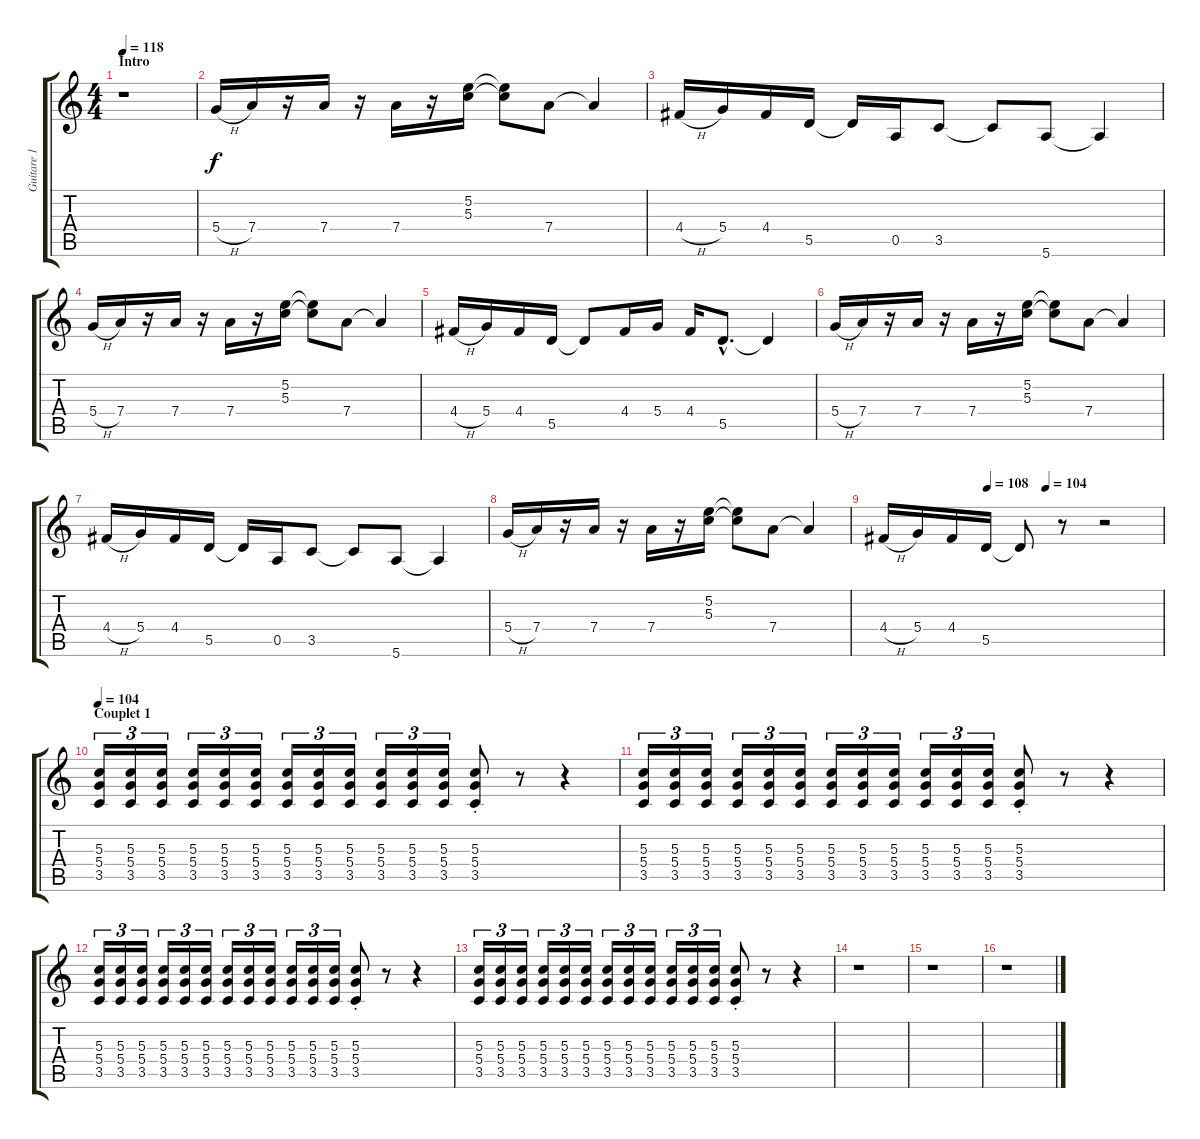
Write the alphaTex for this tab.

\track ("Guitare 1" "Guitare 1") {instrument overdrivenguitar}
\staff {score tabs}
\tuning (E4 B3 G3 D3 A2 E2) {hide}
\ts (4 4)
\section ("" "Intro")
\tempo 118
\clef g2
\ks c
r.1{dy f instrument overdrivenguitar} |
5.4{h}.16 7.4.16 r.16 7.4.16 r.16 7.4.16 r.16 (5.2 5.3).16 (5.2{t} 5.3{t}).8 7.4.8 7.4{t}.4 |
4.4{h}.16 5.4.16 4.4.16 5.5.16 5.5{t}.16 0.5.16 3.5.8 3.5{t}.8 5.6.8 5.6{t}.4 |
5.4{h}.16 7.4.16 r.16 7.4.16 r.16 7.4.16 r.16 (5.2 5.3).16 (5.2{t} 5.3{t}).8 7.4.8 7.4{t}.4 |
4.4{h}.16 5.4.16 4.4.16 5.5.16 5.5{t}.8 4.4.16 5.4.16 4.4.16 5.5{hac}.8{d} 5.5{t}.4 |
5.4{h}.16 7.4.16 r.16 7.4.16 r.16 7.4.16 r.16 (5.2 5.3).16 (5.2{t} 5.3{t}).8 7.4.8 7.4{t}.4 |
4.4{h}.16 5.4.16 4.4.16 5.5.16 5.5{t}.16 0.5.16 3.5.8 3.5{t}.8 5.6.8 5.6{t}.4 |
5.4{h}.16 7.4.16 r.16 7.4.16 r.16 7.4.16 r.16 (5.2 5.3).16 (5.2{t} 5.3{t}).8 7.4.8 7.4{t}.4 |
\tempo (104 0.5833333333333334)
\tempo (108 0.375)
4.4{h}.16 5.4.16 4.4.16 5.5.16 5.5{t}.8 r.8 r.2 |
\section ("" "Couplet 1")
\tempo 104
(5.3 5.4 3.5).16{tu (3 2)} (5.3 5.4 3.5).16{tu (3 2)} (5.3 5.4 3.5).16{tu (3 2)} (5.3 5.4 3.5).16{tu (3 2)} (5.3 5.4 3.5).16{tu (3 2)} (5.3 5.4 3.5).16{tu (3 2)} (5.3 5.4 3.5).16{tu (3 2)} (5.3 5.4 3.5).16{tu (3 2)} (5.3 5.4 3.5).16{tu (3 2)} (5.3 5.4 3.5).16{tu (3 2)} (5.3 5.4 3.5).16{tu (3 2)} (5.3 5.4 3.5).16{tu (3 2)} (5.3{st} 5.4{st} 3.5{st}).8 r.8 r.4 |
(5.3 5.4 3.5).16{tu (3 2)} (5.3 5.4 3.5).16{tu (3 2)} (5.3 5.4 3.5).16{tu (3 2)} (5.3 5.4 3.5).16{tu (3 2)} (5.3 5.4 3.5).16{tu (3 2)} (5.3 5.4 3.5).16{tu (3 2)} (5.3 5.4 3.5).16{tu (3 2)} (5.3 5.4 3.5).16{tu (3 2)} (5.3 5.4 3.5).16{tu (3 2)} (5.3 5.4 3.5).16{tu (3 2)} (5.3 5.4 3.5).16{tu (3 2)} (5.3 5.4 3.5).16{tu (3 2)} (5.3{st} 5.4{st} 3.5{st}).8 r.8 r.4 |
(5.3 5.4 3.5).16{tu (3 2)} (5.3 5.4 3.5).16{tu (3 2)} (5.3 5.4 3.5).16{tu (3 2)} (5.3 5.4 3.5).16{tu (3 2)} (5.3 5.4 3.5).16{tu (3 2)} (5.3 5.4 3.5).16{tu (3 2)} (5.3 5.4 3.5).16{tu (3 2)} (5.3 5.4 3.5).16{tu (3 2)} (5.3 5.4 3.5).16{tu (3 2)} (5.3 5.4 3.5).16{tu (3 2)} (5.3 5.4 3.5).16{tu (3 2)} (5.3 5.4 3.5).16{tu (3 2)} (5.3{st} 5.4{st} 3.5{st}).8 r.8 r.4 |
(5.3 5.4 3.5).16{tu (3 2)} (5.3 5.4 3.5).16{tu (3 2)} (5.3 5.4 3.5).16{tu (3 2)} (5.3 5.4 3.5).16{tu (3 2)} (5.3 5.4 3.5).16{tu (3 2)} (5.3 5.4 3.5).16{tu (3 2)} (5.3 5.4 3.5).16{tu (3 2)} (5.3 5.4 3.5).16{tu (3 2)} (5.3 5.4 3.5).16{tu (3 2)} (5.3 5.4 3.5).16{tu (3 2)} (5.3 5.4 3.5).16{tu (3 2)} (5.3 5.4 3.5).16{tu (3 2)} (5.3{st} 5.4{st} 3.5{st}).8 r.8 r.4 |
r.1 |
r.1 |
r.1
